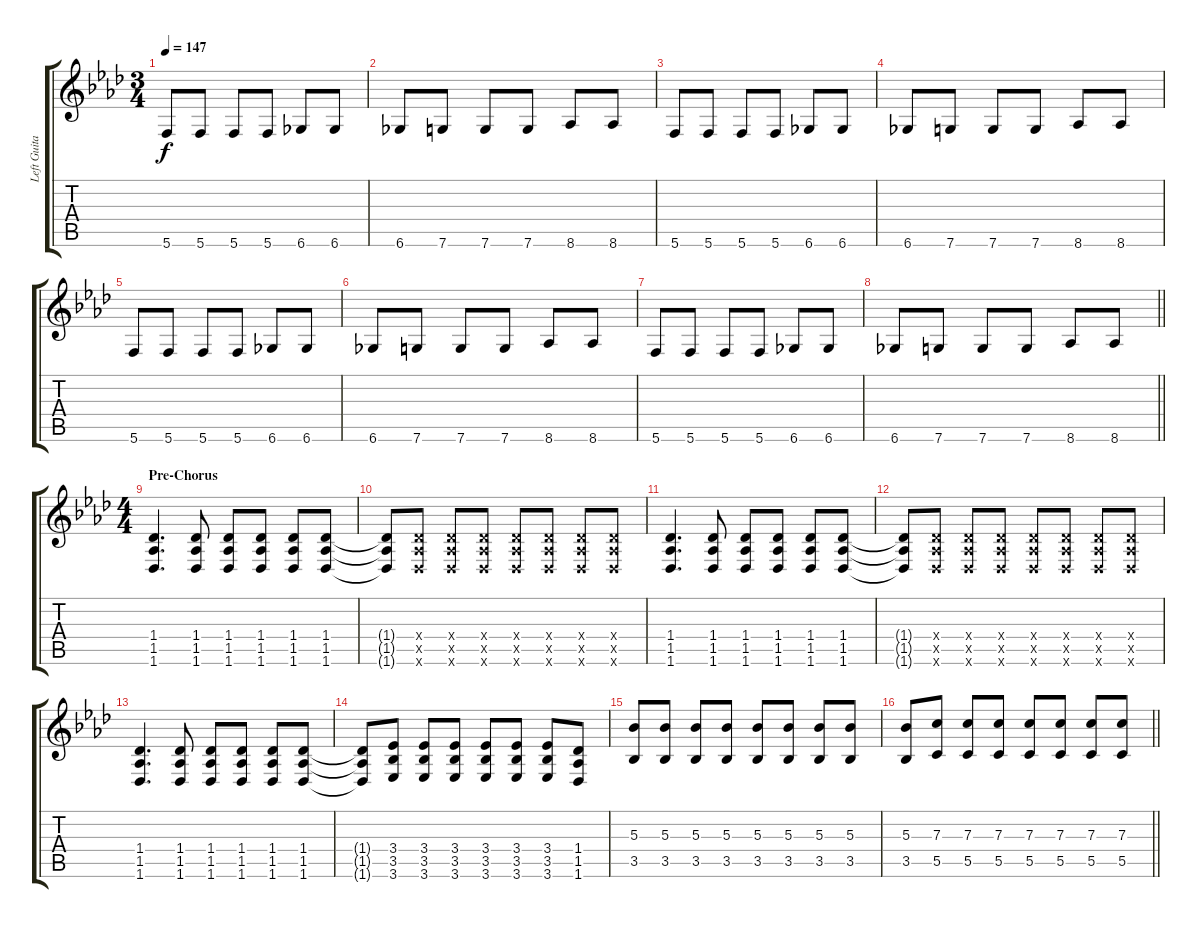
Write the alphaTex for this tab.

\track ("Left Guitar" "Left Guita") {instrument overdrivenguitar}
\staff {score tabs}
\tuning (D4 A3 F3 C3 G2 C2) {hide}
\ts (3 4)
\tempo 147
\clef g2
\ks ab
5.6.8{dy f} 5.6.8 5.6.8 5.6.8 6.6.8 6.6.8 |
6.6.8 7.6.8 7.6.8 7.6.8 8.6.8 8.6.8 |
5.6.8 5.6.8 5.6.8 5.6.8 6.6.8 6.6.8 |
6.6.8 7.6.8 7.6.8 7.6.8 8.6.8 8.6.8 |
5.6.8 5.6.8 5.6.8 5.6.8 6.6.8 6.6.8 |
6.6.8 7.6.8 7.6.8 7.6.8 8.6.8 8.6.8 |
5.6.8 5.6.8 5.6.8 5.6.8 6.6.8 6.6.8 |
\barLineRight lightlight
6.6.8 7.6.8 7.6.8 7.6.8 8.6.8 8.6.8 |
\ts (4 4)
\section ("" "Pre-Chorus")
(1.4 1.5 1.6).4{d} (1.4 1.5 1.6).8 (1.4 1.5 1.6).8 (1.4 1.5 1.6).8 (1.4 1.5 1.6).8 (1.4 1.5 1.6).8 |
(1.4{t} 1.5{t} 1.6{t}).8 (1.4{x} 1.5{x} 1.6{x}).8 (1.4{x} 1.5{x} 1.6{x}).8 (1.4{x} 1.5{x} 1.6{x}).8 (1.4{x} 1.5{x} 1.6{x}).8 (1.4{x} 1.5{x} 1.6{x}).8 (1.4{x} 1.5{x} 1.6{x}).8 (1.4{x} 1.5{x} 1.6{x}).8 |
(1.4 1.5 1.6).4{d} (1.4 1.5 1.6).8 (1.4 1.5 1.6).8 (1.4 1.5 1.6).8 (1.4 1.5 1.6).8 (1.4 1.5 1.6).8 |
(1.4{t} 1.5{t} 1.6{t}).8 (1.4{x} 1.5{x} 1.6{x}).8 (1.4{x} 1.5{x} 1.6{x}).8 (1.4{x} 1.5{x} 1.6{x}).8 (1.4{x} 1.5{x} 1.6{x}).8 (1.4{x} 1.5{x} 1.6{x}).8 (1.4{x} 1.5{x} 1.6{x}).8 (1.4{x} 1.5{x} 1.6{x}).8 |
(1.4 1.5 1.6).4{d} (1.4 1.5 1.6).8 (1.4 1.5 1.6).8 (1.4 1.5 1.6).8 (1.4 1.5 1.6).8 (1.4 1.5 1.6).8 |
(1.4{t} 1.5{t} 1.6{t}).8 (3.4 3.5 3.6).8 (3.4 3.5 3.6).8 (3.4 3.5 3.6).8 (3.4 3.5 3.6).8 (3.4 3.5 3.6).8 (3.4 3.5 3.6).8 (1.4 1.5 1.6).8 |
(5.3 3.5).8 (5.3 3.5).8 (5.3 3.5).8 (5.3 3.5).8 (5.3 3.5).8 (5.3 3.5).8 (5.3 3.5).8 (5.3 3.5).8 |
\barLineRight lightlight
(5.3 3.5).8 (7.3 5.5).8 (7.3 5.5).8 (7.3 5.5).8 (7.3 5.5).8 (7.3 5.5).8 (7.3 5.5).8 (7.3 5.5).8
